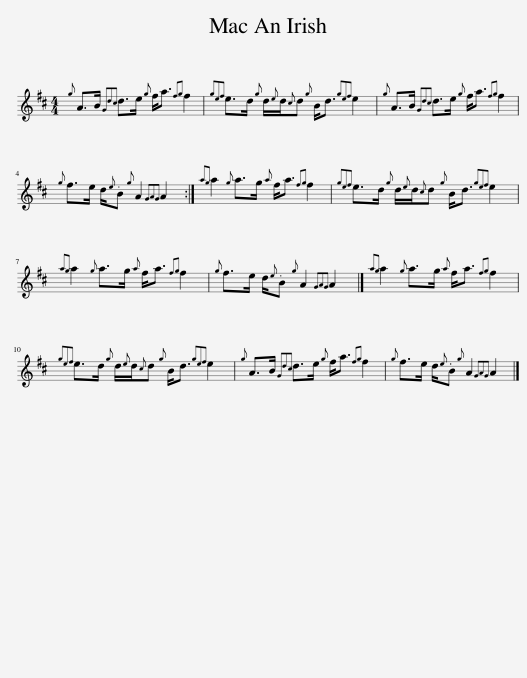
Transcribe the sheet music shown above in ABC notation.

X:1
L:1/8
M:4/4
I:linebreak $
K:D
V:1 treble
V:1
{g} A>B{Gdc} d>e{g} f<a{fg} f2 |{gef} e>d{g} d/{e}d/{c}d{g} B<d{gef} e2 |{g} A>B{Gdc} d>e{g} f<a{fg} f2 |${g} f>e d/{e}B{g} A2{GAG} A2 :|{ag} a2{g} a>g{a} f<a{fg} f2 | %5
{gef} e>d{g} d/{e}d/{c}d{g} B<d{gef} e2 |${ag} a2{g} a>g{a} f<a{fg} f2 |{g} f>e d/{e}B{g} A2{GAG} A2 |]{ag} a2{g} a>g{a} f<a{fg} f2 |${gef} e>d{g} d/{e}d/{c}d{g} B<d{gef} e2 | %10
{g} A>B{Gdc} d>e{g} f<a{fg} f2 |{g} f>e d/{e}B{g} A2{GAG} A2 |] %12
